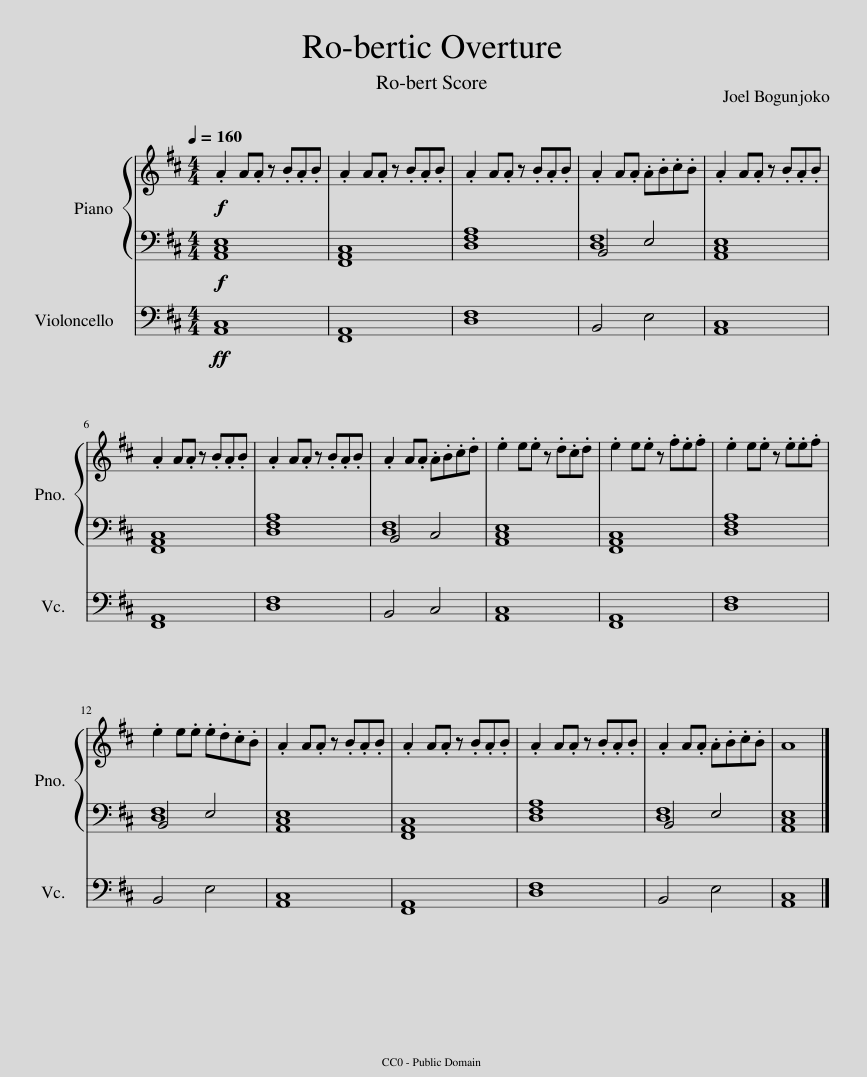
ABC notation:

X:1
%%score { 1 | ( 2 3 ) } 4
L:1/8
Q:1/4=160
M:4/4
I:linebreak $
K:D
V:1 treble
V:2 bass
V:3 bass
V:4 bass
V:1
!f! .A2 A.A z .B.A.B | .A2 A.A z .B.A.B | .A2 A.A z .B.A.B | .A2 A.A .A.B.c.B | .A2 A.A z .B.A.B |$ %5
 .A2 A.A z .B.A.B | .A2 A.A z .B.A.B | .A2 A.A .A.B.c.d | .e2 e.e z .d.c.d | .e2 e.e z .f.e.f | %10
 .e2 e.e z .e.e.f |$ .e2 e.e .e.d.c.B | .A2 A.A z .B.A.B | .A2 A.A z .B.A.B | .A2 A.A z .B.A.B | %15
 .A2 A.A .A.B.c.B | A8 |] %17
V:2
!f! [A,,C,E,]8 | [F,,A,,C,]8 | [D,F,A,]8 | B,,4 E,4 | [A,,C,E,]8 |$ %5
 [F,,A,,C,]8 | [D,F,A,]8 | B,,4 C,4 | [A,,C,E,]8 | [F,,A,,C,]8 | %10
 [D,F,A,]8 |$ B,,4 E,4 | [A,,C,E,]8 | [F,,A,,C,]8 | [D,F,A,]8 | %15
 B,,4 E,4 | [A,,C,E,]8 |] %17
V:3
 x8 | x8 | x8 | [D,F,]8 | x8 |$ %5
 x8 | x8 | [D,F,]8 | x8 | x8 | %10
 x8 |$ [D,F,]8 | x8 | x8 | x8 | %15
 [D,F,]8 | x8 |] %17
V:4
!ff! [A,,C,]8 | [F,,A,,]8 | [D,F,]8 | B,,4 E,4 | [A,,C,]8 |$ %5
 [F,,A,,]8 | [D,F,]8 | B,,4 C,4 | [A,,C,]8 | [F,,A,,]8 | %10
 [D,F,]8 |$ B,,4 E,4 | [A,,C,]8 | [F,,A,,]8 | [D,F,]8 | %15
 B,,4 E,4 | [A,,C,]8 |] %17
